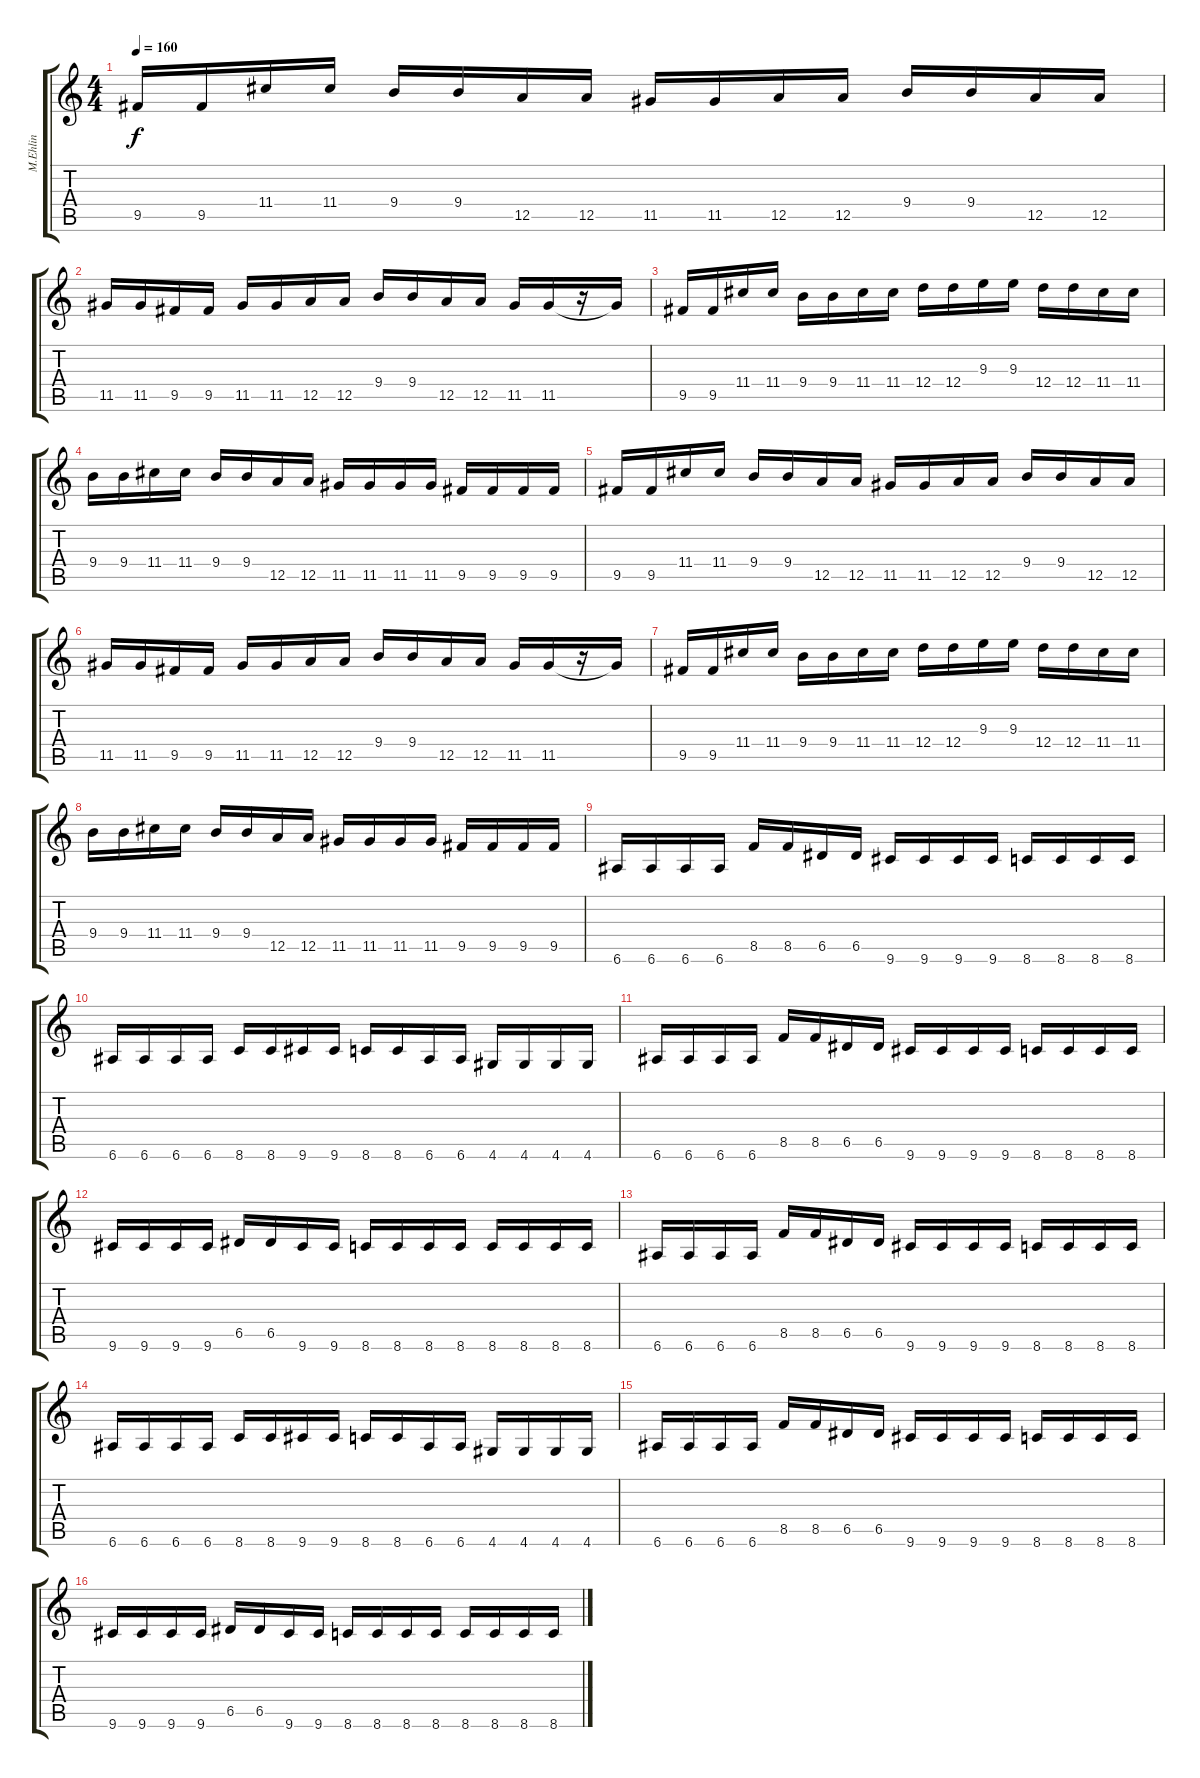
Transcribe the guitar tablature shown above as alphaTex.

\track ("M.Ehlin" "M.Ehlin") {instrument distortionguitar}
\staff {score tabs}
\tuning (E4 B3 G3 D3 A2 E2) {hide}
\ts (4 4)
\tempo 160
\clef g2
\ks c
9.5.16{dy f} 9.5.16 11.4.16 11.4.16 9.4.16 9.4.16 12.5.16 12.5.16 11.5.16 11.5.16 12.5.16 12.5.16 9.4.16 9.4.16 12.5.16 12.5.16 |
11.5.16 11.5.16 9.5.16 9.5.16 11.5.16 11.5.16 12.5.16 12.5.16 9.4.16 9.4.16 12.5.16 12.5.16 11.5.16 11.5.16 r.16 11.5{t}.16 |
9.5.16 9.5.16 11.4.16 11.4.16 9.4.16 9.4.16 11.4.16 11.4.16 12.4.16 12.4.16 9.3.16 9.3.16 12.4.16 12.4.16 11.4.16 11.4.16 |
9.4.16 9.4.16 11.4.16 11.4.16 9.4.16 9.4.16 12.5.16 12.5.16 11.5.16 11.5.16 11.5.16 11.5.16 9.5.16 9.5.16 9.5.16 9.5.16 |
9.5.16 9.5.16 11.4.16 11.4.16 9.4.16 9.4.16 12.5.16 12.5.16 11.5.16 11.5.16 12.5.16 12.5.16 9.4.16 9.4.16 12.5.16 12.5.16 |
11.5.16 11.5.16 9.5.16 9.5.16 11.5.16 11.5.16 12.5.16 12.5.16 9.4.16 9.4.16 12.5.16 12.5.16 11.5.16 11.5.16 r.16 11.5{t}.16 |
9.5.16 9.5.16 11.4.16 11.4.16 9.4.16 9.4.16 11.4.16 11.4.16 12.4.16 12.4.16 9.3.16 9.3.16 12.4.16 12.4.16 11.4.16 11.4.16 |
9.4.16 9.4.16 11.4.16 11.4.16 9.4.16 9.4.16 12.5.16 12.5.16 11.5.16 11.5.16 11.5.16 11.5.16 9.5.16 9.5.16 9.5.16 9.5.16 |
6.6.16 6.6.16 6.6.16 6.6.16 8.5.16 8.5.16 6.5.16 6.5.16 9.6.16 9.6.16 9.6.16 9.6.16 8.6.16 8.6.16 8.6.16 8.6.16 |
6.6.16 6.6.16 6.6.16 6.6.16 8.6.16 8.6.16 9.6.16 9.6.16 8.6.16 8.6.16 6.6.16 6.6.16 4.6.16 4.6.16 4.6.16 4.6.16 |
6.6.16 6.6.16 6.6.16 6.6.16 8.5.16 8.5.16 6.5.16 6.5.16 9.6.16 9.6.16 9.6.16 9.6.16 8.6.16 8.6.16 8.6.16 8.6.16 |
9.6.16 9.6.16 9.6.16 9.6.16 6.5.16 6.5.16 9.6.16 9.6.16 8.6.16 8.6.16 8.6.16 8.6.16 8.6.16 8.6.16 8.6.16 8.6.16 |
6.6.16 6.6.16 6.6.16 6.6.16 8.5.16 8.5.16 6.5.16 6.5.16 9.6.16 9.6.16 9.6.16 9.6.16 8.6.16 8.6.16 8.6.16 8.6.16 |
6.6.16 6.6.16 6.6.16 6.6.16 8.6.16 8.6.16 9.6.16 9.6.16 8.6.16 8.6.16 6.6.16 6.6.16 4.6.16 4.6.16 4.6.16 4.6.16 |
6.6.16 6.6.16 6.6.16 6.6.16 8.5.16 8.5.16 6.5.16 6.5.16 9.6.16 9.6.16 9.6.16 9.6.16 8.6.16 8.6.16 8.6.16 8.6.16 |
9.6.16 9.6.16 9.6.16 9.6.16 6.5.16 6.5.16 9.6.16 9.6.16 8.6.16 8.6.16 8.6.16 8.6.16 8.6.16 8.6.16 8.6.16 8.6.16
